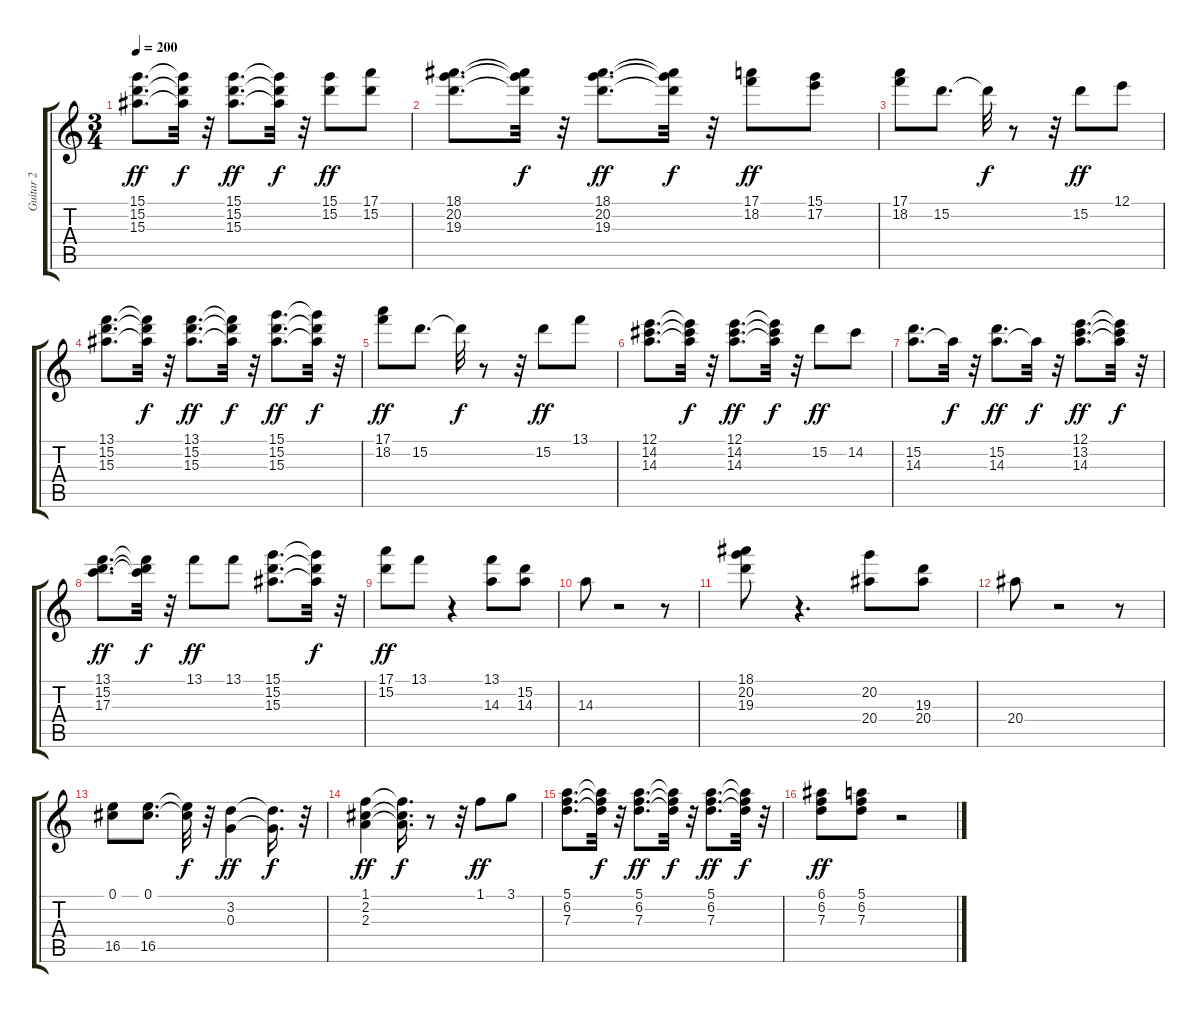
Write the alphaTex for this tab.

\track ("Guitar 2" "Guitar 2") {instrument overdrivenguitar}
\staff {score tabs}
\tuning (E4 B3 G3 D3 A2 D2) {hide}
\ts (3 4)
\tempo 200
\clef g2
\ks c
(15.1 15.2 15.3).8{d dy ff} (15.1{t} 15.2{t} 15.3{t}).32{dy f} r.32 (15.1 15.2 15.3).8{d dy ff} (15.1{t} 15.2{t} 15.3{t}).32{dy f} r.32 (15.1 15.2).8{dy ff} (17.1 15.2).8 |
(18.1 20.2 19.3).8{d} (18.1{t} 20.2{t} 19.3{t}).32{dy f} r.32 (18.1 20.2 19.3).8{d dy ff} (18.1{t} 20.2{t} 19.3{t}).32{dy f} r.32 (17.1 18.2).8{dy ff} (15.1 17.2).8 |
(17.1 18.2).8 15.2.8{d} 15.2{t}.32{dy f} r.8 r.32 15.2.8{dy ff} 12.1.8 |
(13.1 15.2 15.3).8{d} (13.1{t} 15.2{t} 15.3{t}).32{dy f} r.32 (13.1 15.2 15.3).8{d dy ff} (13.1{t} 15.2{t} 15.3{t}).32{dy f} r.32 (15.1 15.2 15.3).8{d dy ff} (15.1{t} 15.2{t} 15.3{t}).32{dy f} r.32 |
(17.1 18.2).8{dy ff} 15.2.8{d} 15.2{t}.32{dy f} r.8 r.32 15.2.8{dy ff} 13.1.8 |
(12.1 14.2 14.3).8{d} (12.1{t} 14.2{t} 14.3{t}).32{dy f} r.32 (12.1 14.2 14.3).8{d dy ff} (12.1{t} 14.2{t} 14.3{t}).32{dy f} r.32 15.2.8{dy ff} 14.2.8 |
(15.2 14.3).8{d} 14.3{t}.32{dy f} r.32 (15.2 14.3).8{d dy ff} 14.3{t}.32{dy f} r.32 (12.1 13.2 14.3).8{d dy ff} (12.1{t} 13.2{t} 14.3{t}).32{dy f} r.32 |
(13.1 15.2 17.3).8{d dy ff} (13.1{t} 15.2{t} 17.3{t}).32{dy f} r.32 13.1.8{dy ff} 13.1.8 (15.1 15.2 15.3).8{d} (15.1{t} 15.2{t} 15.3{t}).32{dy f} r.32 |
(17.1 15.2).8{dy ff} 13.1.8 r.4 (13.1 14.3).8 (15.2 14.3).8 |
14.3.8 r.2 r.8 |
(18.1 20.2 19.3).8 r.4{d} (20.2 20.4).8 (19.3 20.4).8 |
20.4.8 r.2 r.8 |
(0.1 16.5).8 (0.1 16.5).8{d} (0.1{t} 16.5{t}).32{dy f} r.32 (3.2 0.3).4{dy ff} (3.2{t} 0.3{t}).16{d dy f} r.32 |
(1.1 2.2 2.3).4{dy ff} (1.1{t} 2.2{t} 2.3{t}).16{d dy f} r.8 r.32 1.1.8{dy ff} 3.1.8 |
(5.1 6.2 7.3).8{d} (5.1{t} 6.2{t} 7.3{t}).32{dy f} r.32 (5.1 6.2 7.3).8{d dy ff} (5.1{t} 6.2{t} 7.3{t}).32{dy f} r.32 (5.1 6.2 7.3).8{d dy ff} (5.1{t} 6.2{t} 7.3{t}).32{dy f} r.32 |
(6.1 6.2 7.3).8{dy ff} (5.1 6.2 7.3).8 r.2
